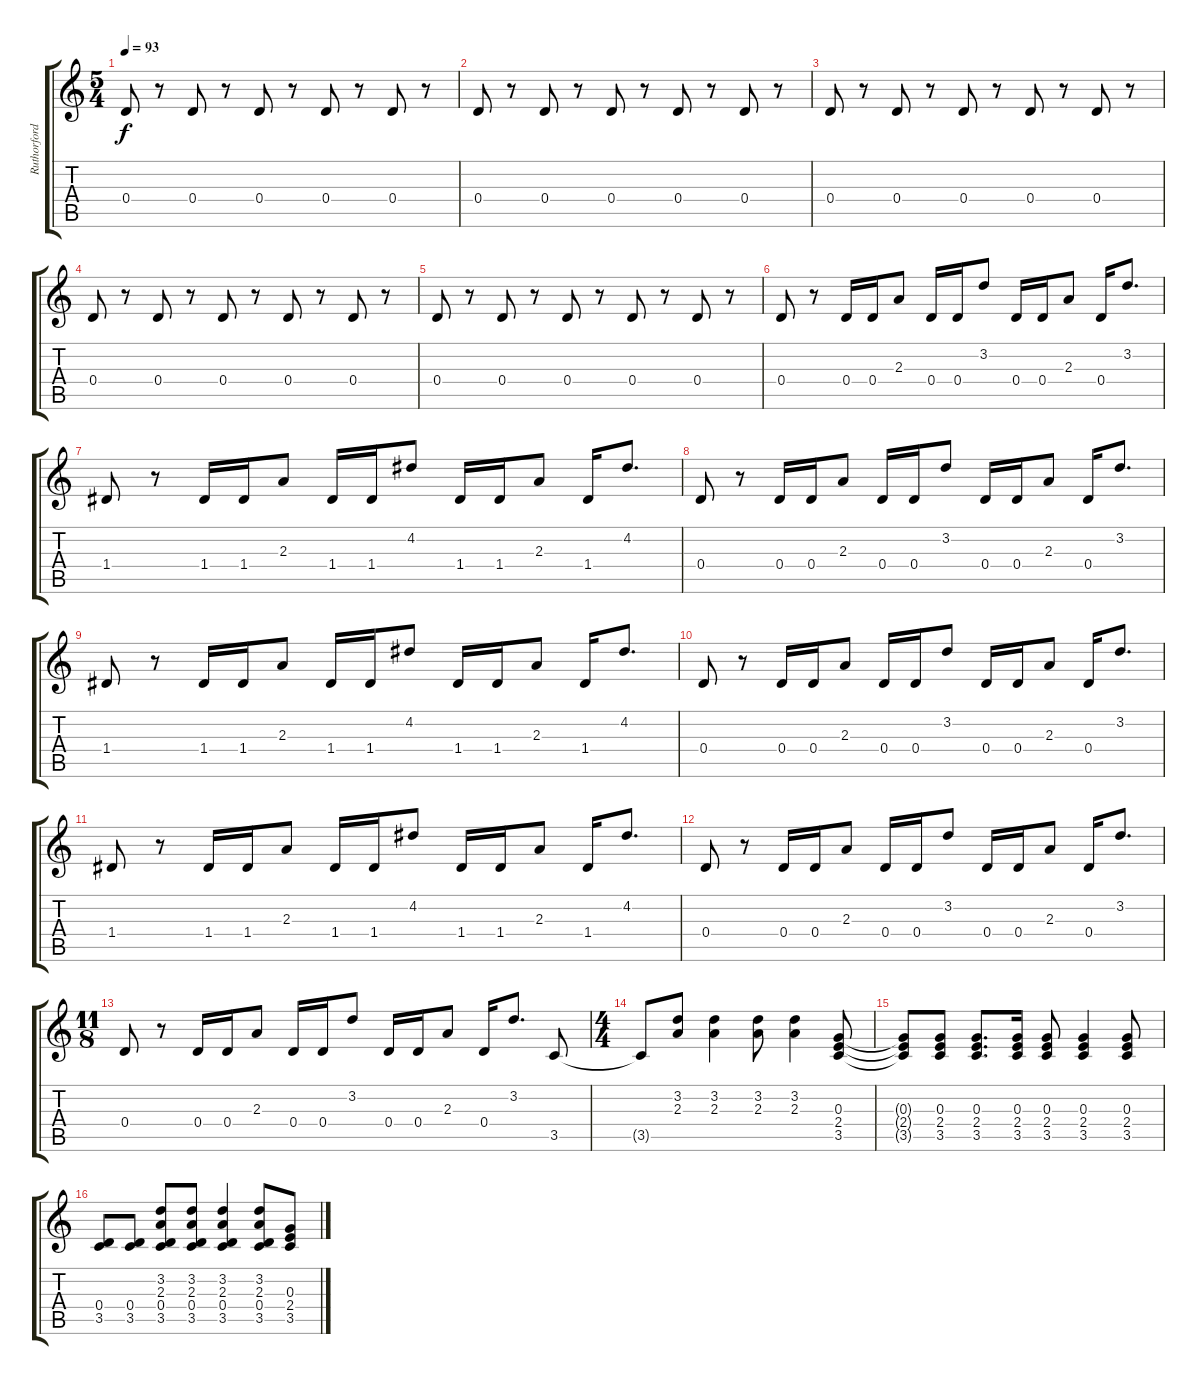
\track ("Ruthorford- guita" "Ruthorford") {instrument distortionguitar}
\staff {score tabs}
\tuning (E4 B3 G3 D3 A2 E2) {hide}
\ts (5 4)
\tempo 93
\clef g2
\ks c
0.4.8{dy f} r.8 0.4.8 r.8 0.4.8 r.8 0.4.8 r.8 0.4.8 r.8 |
0.4.8 r.8 0.4.8 r.8 0.4.8 r.8 0.4.8 r.8 0.4.8 r.8 |
0.4.8 r.8 0.4.8 r.8 0.4.8 r.8 0.4.8 r.8 0.4.8 r.8 |
0.4.8 r.8 0.4.8 r.8 0.4.8 r.8 0.4.8 r.8 0.4.8 r.8 |
0.4.8 r.8 0.4.8 r.8 0.4.8 r.8 0.4.8 r.8 0.4.8 r.8 |
0.4.8 r.8 0.4.16 0.4.16 2.3.8 0.4.16 0.4.16 3.2.8 0.4.16 0.4.16 2.3.8 0.4.16 3.2.8{d} |
1.4.8 r.8 1.4.16 1.4.16 2.3.8 1.4.16 1.4.16 4.2.8 1.4.16 1.4.16 2.3.8 1.4.16 4.2.8{d} |
0.4.8 r.8 0.4.16 0.4.16 2.3.8 0.4.16 0.4.16 3.2.8 0.4.16 0.4.16 2.3.8 0.4.16 3.2.8{d} |
1.4.8 r.8 1.4.16 1.4.16 2.3.8 1.4.16 1.4.16 4.2.8 1.4.16 1.4.16 2.3.8 1.4.16 4.2.8{d} |
0.4.8 r.8 0.4.16 0.4.16 2.3.8 0.4.16 0.4.16 3.2.8 0.4.16 0.4.16 2.3.8 0.4.16 3.2.8{d} |
1.4.8 r.8 1.4.16 1.4.16 2.3.8 1.4.16 1.4.16 4.2.8 1.4.16 1.4.16 2.3.8 1.4.16 4.2.8{d} |
0.4.8 r.8 0.4.16 0.4.16 2.3.8 0.4.16 0.4.16 3.2.8 0.4.16 0.4.16 2.3.8 0.4.16 3.2.8{d} |
\ts (11 8)
0.4.8 r.8 0.4.16 0.4.16 2.3.8 0.4.16 0.4.16 3.2.8 0.4.16 0.4.16 2.3.8 0.4.16 3.2.8{d} 3.5.8 |
\ts (4 4)
3.5{t}.8 (3.2 2.3).8 (3.2 2.3).4 (3.2 2.3).8 (3.2 2.3).4 (0.3 2.4 3.5).8 |
(0.3{t} 2.4{t} 3.5{t}).8 (0.3 2.4 3.5).8 (0.3 2.4 3.5).8{d} (0.3 2.4 3.5).16 (0.3 2.4 3.5).8 (0.3 2.4 3.5).4 (0.3 2.4 3.5).8 |
(0.4 3.5).8 (0.4 3.5).8 (3.2 2.3 0.4 3.5).8 (3.2 2.3 0.4 3.5).8 (3.2 2.3 0.4 3.5).4 (3.2 2.3 0.4 3.5).8 (0.3 2.4 3.5).8
